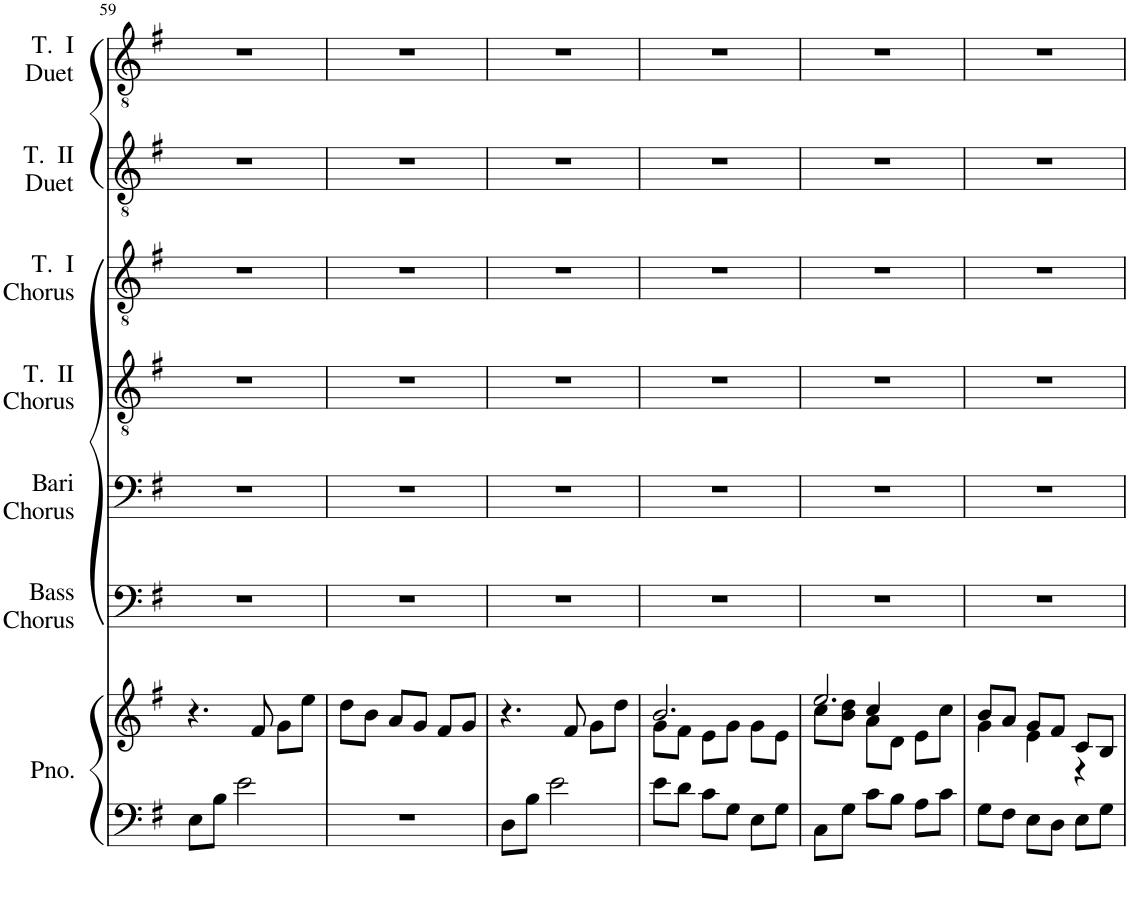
**kern	**kern	**kern	**kern	**kern	**kern	**kern	**kern
*part7	*part7	*part6	*part5	*part4	*part3	*part2	*part1
*staff8	*staff7	*staff6	*staff5	*staff4	*staff3	*staff2	*staff1
*I"Piano	*	*I"Bass Chorus	*I"Baritone Chorus	*I"Tenor II Chorus	*I"Tenor I Chorus	*I"Tenor II Duet	*I"Tenor I Duet
*I'Pno.	*	*I'Bass Chorus	*I'Bari Chorus	*I'T.  II Chorus	*I'T.  I Chorus	*I'T.  II Duet	*I'T.  I Duet
!!LO:PB:g=z
*clefF4	*clefG2	*clefF4	*clefF4	*clefGv2	*clefGv2	*clefGv2	*clefGv2
*k[f#]	*k[f#]	*k[f#]	*k[f#]	*k[f#]	*k[f#]	*k[f#]	*k[f#]
*M3/4	*M3/4	*M3/4	*M3/4	*M3/4	*M3/4	*M3/4	*M3/4
=59	=59	=59	=59	=59	=59	=59	=59
8E\L	4.r	2.r	2.r	2.r	2.r	2.r	2.r
8B\J	.	.	.	.	.	.	.
2e\	.	.	.	.	.	.	.
.	8f#/	.	.	.	.	.	.
.	8g\L	.	.	.	.	.	.
.	8ee\J	.	.	.	.	.	.
=60	=60	=60	=60	=60	=60	=60	=60
2.r	8dd\L	2.r	2.r	2.r	2.r	2.r	2.r
.	8b\J	.	.	.	.	.	.
.	8a/L	.	.	.	.	.	.
.	8g/J	.	.	.	.	.	.
.	8f#/L	.	.	.	.	.	.
.	8g/J	.	.	.	.	.	.
=61	=61	=61	=61	=61	=61	=61	=61
8D\L	4.r	2.r	2.r	2.r	2.r	2.r	2.r
8B\J	.	.	.	.	.	.	.
2e\	.	.	.	.	.	.	.
.	8f#/	.	.	.	.	.	.
.	8g\L	.	.	.	.	.	.
.	8dd\J	.	.	.	.	.	.
=62	=62	=62	=62	=62	=62	=62	=62
*^	*^	*	*	*	*	*	*
2.ryy	8e\L	2.b/	8g\L	2.r	2.r	2.r	2.r	2.r	2.r
.	8d\J	.	8f#\J	.	.	.	.	.	.
.	8c\L	.	8e\L	.	.	.	.	.	.
.	8G\J	.	8g\J	.	.	.	.	.	.
.	8E\L	.	8g\L	.	.	.	.	.	.
.	8G\J	.	8e\J	.	.	.	.	.	.
=63	=63	=63	=63	=63	=63	=63	=63	=63	=63
*	*	*	*^	*	*	*	*	*	*
2.ryy	8C\L	2.ee/	8cc\L	4ryy	2.r	2.r	2.r	2.r	2.r	2.r
.	8G\J	.	8b\ 8dd\J	.	.	.	.	.	.	.
.	8c\L	.	8a\L	4cc/	.	.	.	.	.	.
.	8B\J	.	8d\J	.	.	.	.	.	.	.
.	8A\L	.	8e\L	4ryy	.	.	.	.	.	.
.	8c\J	.	8cc\J	.	.	.	.	.	.	.
*v	*v	*	*	*	*	*	*	*	*	*
*	*	*v	*v	*	*	*	*	*	*
=64	=64	=64	=64	=64	=64	=64	=64	=64
8G\L	8b/L	4g\	2.r	2.r	2.r	2.r	2.r	2.r
8F#\J	8a/J	.	.	.	.	.	.	.
8E\L	8g/L	4e\	.	.	.	.	.	.
8D\J	8f#/J	.	.	.	.	.	.	.
8E\L	8c/L	4r	.	.	.	.	.	.
8G\J	8B/J	.	.	.	.	.	.	.
*	*v	*v	*	*	*	*	*	*
=	=	=	=	=	=	=	=
*-	*-	*-	*-	*-	*-	*-	*-
